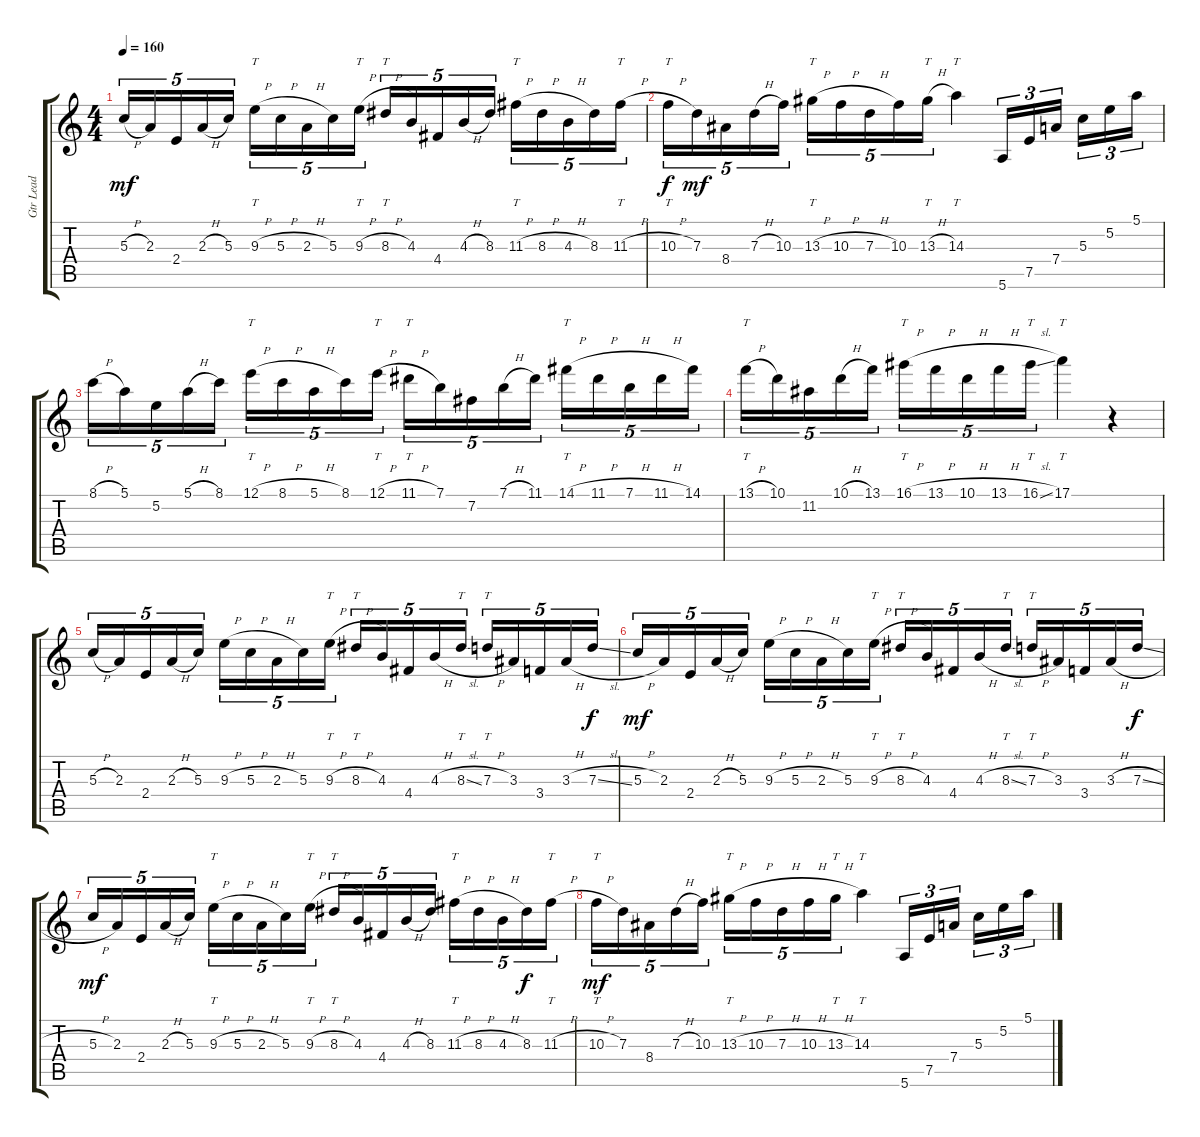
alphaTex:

\track ("Gtr Lead" "Gtr Lead") {instrument overdrivenguitar}
\staff {score tabs}
\tuning (E4 B3 G3 D3 A2 E2) {hide}
\ts (4 4)
\tempo 160
\clef g2
\ks c
5.3{h}.16{tu (5 4) dy mf} 2.3.16{tu (5 4)} 2.4.16{tu (5 4)} 2.3{h}.16{tu (5 4)} 5.3.16{tu (5 4)} 9.3{h}.16{tt tu (5 4)} 5.3{h}.16{tu (5 4)} 2.3{h}.16{tu (5 4)} 5.3.16{tu (5 4)} 9.3{h}.16{tt tu (5 4)} 8.3{h}.16{tt tu (5 4)} 4.3.16{tu (5 4)} 4.4.16{tu (5 4)} 4.3{h}.16{tu (5 4)} 8.3.16{tu (5 4)} 11.3{h}.16{tt tu (5 4)} 8.3{h}.16{tu (5 4)} 4.3{h}.16{tu (5 4)} 8.3.16{tu (5 4)} 11.3{h}.16{tt tu (5 4)} |
10.3{h}.16{tt tu (5 4) dy f} 7.3.16{tu (5 4) dy mf} 8.4.16{tu (5 4)} 7.3{h}.16{tu (5 4)} 10.3.16{tu (5 4)} 13.3{h}.16{tt tu (5 4)} 10.3{h}.16{tu (5 4)} 7.3{h}.16{tu (5 4)} 10.3.16{tu (5 4)} 13.3{h}.16{tt tu (5 4)} 14.3.4{tt} 5.6.16{tu (3 2)} 7.5.16{tu (3 2)} 7.4.16{tu (3 2)} 5.3.16{tu (3 2)} 5.2.16{tu (3 2)} 5.1.16{tu (3 2)} |
8.1{h}.16{tu (5 4)} 5.1.16{tu (5 4)} 5.2.16{tu (5 4)} 5.1{h}.16{tu (5 4)} 8.1.16{tu (5 4)} 12.1{h}.16{tt tu (5 4)} 8.1{h}.16{tu (5 4)} 5.1{h}.16{tu (5 4)} 8.1.16{tu (5 4)} 12.1{h}.16{tt tu (5 4)} 11.1{h}.16{tt tu (5 4)} 7.1.16{tu (5 4)} 7.2.16{tu (5 4)} 7.1{h}.16{tu (5 4)} 11.1.16{tu (5 4)} 14.1{h}.16{tt tu (5 4)} 11.1{h}.16{tu (5 4)} 7.1{h}.16{tu (5 4)} 11.1{h}.16{tu (5 4)} 14.1.16{tu (5 4)} |
13.1{h}.16{tt tu (5 4)} 10.1.16{tu (5 4)} 11.2.16{tu (5 4)} 10.1{h}.16{tu (5 4)} 13.1.16{tu (5 4)} 16.1{h}.16{tt tu (5 4)} 13.1{h}.16{tu (5 4)} 10.1{h}.16{tu (5 4)} 13.1{h}.16{tu (5 4)} 16.1{sl}.16{tt tu (5 4)} 17.1.4{tt} r.4 |
5.3{h}.16{tu (5 4)} 2.3.16{tu (5 4)} 2.4.16{tu (5 4)} 2.3{h}.16{tu (5 4)} 5.3.16{tu (5 4)} 9.3{h}.16{tu (5 4)} 5.3{h}.16{tu (5 4)} 2.3{h}.16{tu (5 4)} 5.3.16{tu (5 4)} 9.3{h}.16{tt tu (5 4)} 8.3{h}.16{tt tu (5 4)} 4.3.16{tu (5 4)} 4.4.16{tu (5 4)} 4.3{h}.16{tu (5 4)} 8.3{sl}.16{tt tu (5 4)} 7.3{h}.16{tt tu (5 4)} 3.3.16{tu (5 4)} 3.4.16{tu (5 4)} 3.3{h}.16{tu (5 4)} 7.3{sl}.16{tu (5 4) dy f} |
5.3{h}.16{tu (5 4) dy mf} 2.3.16{tu (5 4)} 2.4.16{tu (5 4)} 2.3{h}.16{tu (5 4)} 5.3.16{tu (5 4)} 9.3{h}.16{tu (5 4)} 5.3{h}.16{tu (5 4)} 2.3{h}.16{tu (5 4)} 5.3.16{tu (5 4)} 9.3{h}.16{tt tu (5 4)} 8.3{h}.16{tt tu (5 4)} 4.3.16{tu (5 4)} 4.4.16{tu (5 4)} 4.3{h}.16{tu (5 4)} 8.3{sl}.16{tt tu (5 4)} 7.3{h}.16{tt tu (5 4)} 3.3.16{tu (5 4)} 3.4.16{tu (5 4)} 3.3{h}.16{tu (5 4)} 7.3{sl}.16{tu (5 4) dy f} |
5.3{h}.16{tu (5 4) dy mf} 2.3.16{tu (5 4)} 2.4.16{tu (5 4)} 2.3{h}.16{tu (5 4)} 5.3.16{tu (5 4)} 9.3{h}.16{tt tu (5 4)} 5.3{h}.16{tu (5 4)} 2.3{h}.16{tu (5 4)} 5.3.16{tu (5 4)} 9.3{h}.16{tt tu (5 4)} 8.3{h}.16{tt tu (5 4)} 4.3.16{tu (5 4)} 4.4.16{tu (5 4)} 4.3{h}.16{tu (5 4)} 8.3.16{tu (5 4)} 11.3{h}.16{tt tu (5 4)} 8.3{h}.16{tu (5 4)} 4.3{h}.16{tu (5 4)} 8.3.16{tu (5 4) dy f} 11.3{h}.16{tt tu (5 4)} |
10.3{h}.16{tt tu (5 4) dy mf} 7.3.16{tu (5 4)} 8.4.16{tu (5 4)} 7.3{h}.16{tu (5 4)} 10.3.16{tu (5 4)} 13.3{h}.16{tt tu (5 4)} 10.3{h}.16{tu (5 4)} 7.3{h}.16{tu (5 4)} 10.3{h}.16{tu (5 4)} 13.3{h}.16{tt tu (5 4)} 14.3.4{tt} 5.6.16{tu (3 2)} 7.5.16{tu (3 2)} 7.4.16{tu (3 2)} 5.3.16{tu (3 2)} 5.2.16{tu (3 2)} 5.1.16{tu (3 2)}
